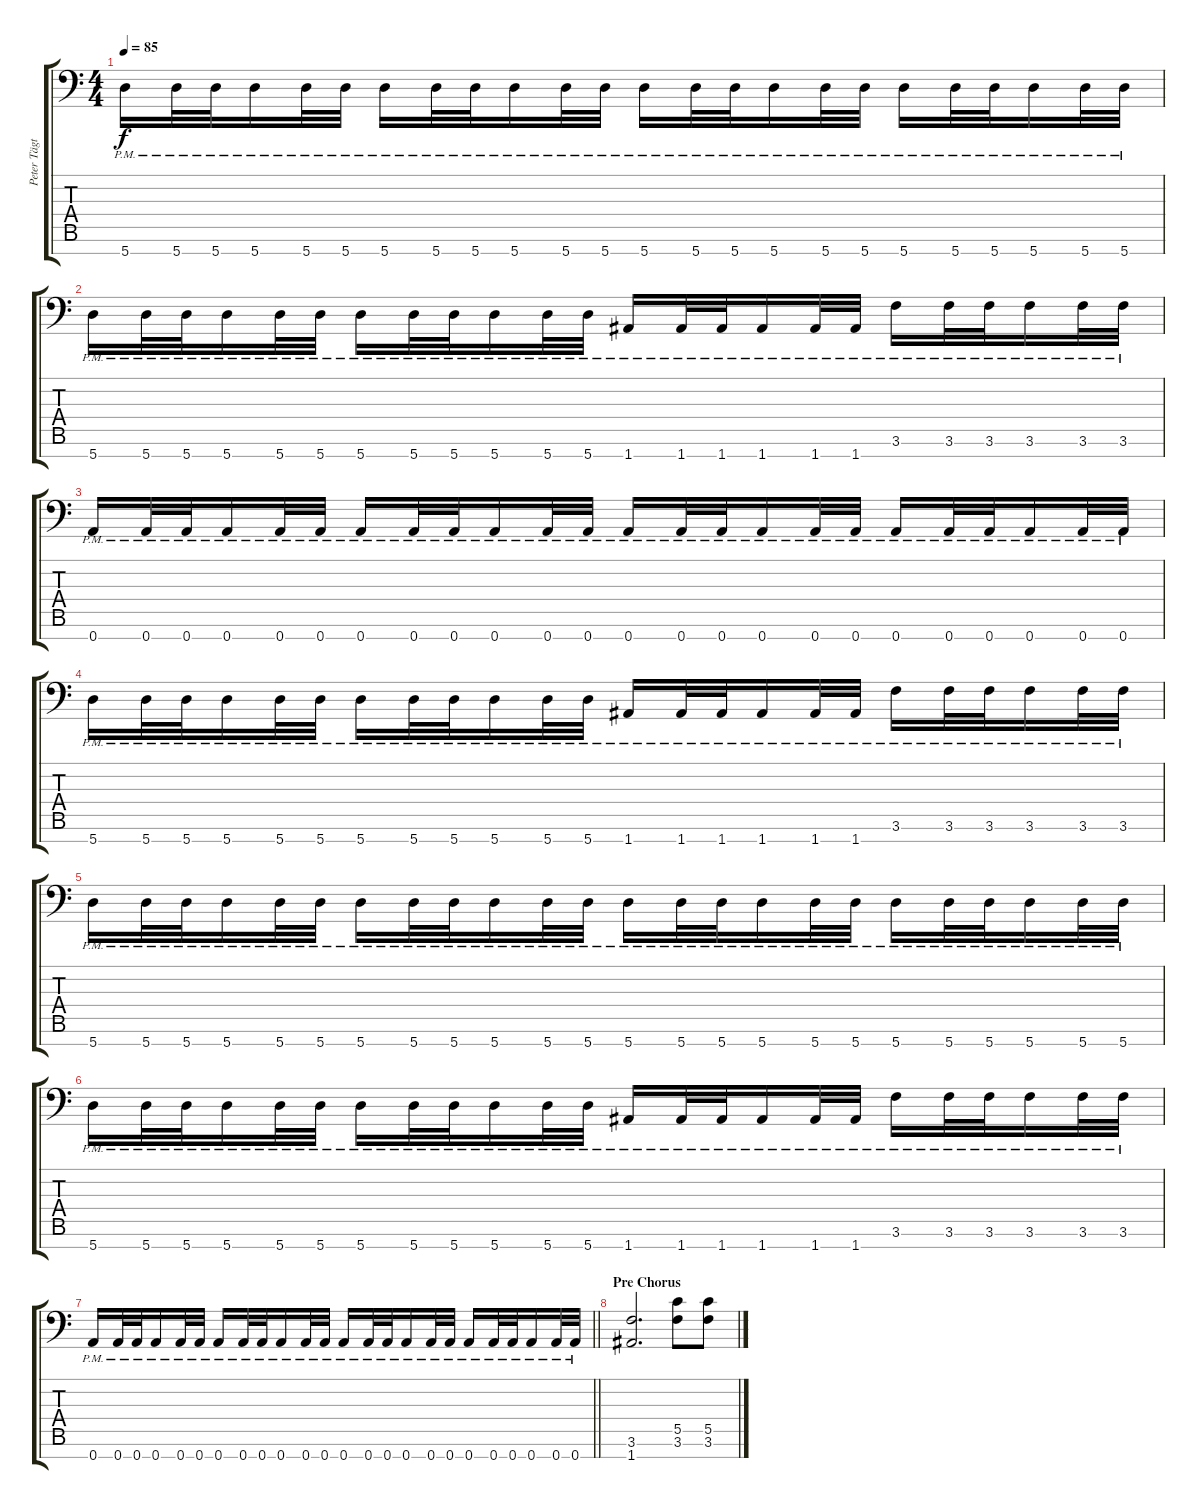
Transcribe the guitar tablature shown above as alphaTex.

\track ("Peter Tägtgren (7 string guitar)" "Peter Tägt") {instrument overdrivenguitar}
\staff {score tabs}
\tuning (D4 A3 F3 C3 G2 D2 A1) {hide}
\ts (4 4)
\tempo 85
\clef f4
\ks c
5.7{pm}.16{dy f} 5.7{pm}.32 5.7{pm}.32 5.7{pm}.16 5.7{pm}.32 5.7{pm}.32 5.7{pm}.16 5.7{pm}.32 5.7{pm}.32 5.7{pm}.16 5.7{pm}.32 5.7{pm}.32 5.7{pm}.16 5.7{pm}.32 5.7{pm}.32 5.7{pm}.16 5.7{pm}.32 5.7{pm}.32 5.7{pm}.16 5.7{pm}.32 5.7{pm}.32 5.7{pm}.16 5.7{pm}.32 5.7{pm}.32 |
5.7{pm}.16 5.7{pm}.32 5.7{pm}.32 5.7{pm}.16 5.7{pm}.32 5.7{pm}.32 5.7{pm}.16 5.7{pm}.32 5.7{pm}.32 5.7{pm}.16 5.7{pm}.32 5.7{pm}.32 1.7{pm}.16 1.7{pm}.32 1.7{pm}.32 1.7{pm}.16 1.7{pm}.32 1.7{pm}.32 3.6{pm}.16 3.6{pm}.32 3.6{pm}.32 3.6{pm}.16 3.6{pm}.32 3.6{pm}.32 |
0.7{pm}.16 0.7{pm}.32 0.7{pm}.32 0.7{pm}.16 0.7{pm}.32 0.7{pm}.32 0.7{pm}.16 0.7{pm}.32 0.7{pm}.32 0.7{pm}.16 0.7{pm}.32 0.7{pm}.32 0.7{pm}.16 0.7{pm}.32 0.7{pm}.32 0.7{pm}.16 0.7{pm}.32 0.7{pm}.32 0.7{pm}.16 0.7{pm}.32 0.7{pm}.32 0.7{pm}.16 0.7{pm}.32 0.7{pm}.32 |
5.7{pm}.16 5.7{pm}.32 5.7{pm}.32 5.7{pm}.16 5.7{pm}.32 5.7{pm}.32 5.7{pm}.16 5.7{pm}.32 5.7{pm}.32 5.7{pm}.16 5.7{pm}.32 5.7{pm}.32 1.7{pm}.16 1.7{pm}.32 1.7{pm}.32 1.7{pm}.16 1.7{pm}.32 1.7{pm}.32 3.6{pm}.16 3.6{pm}.32 3.6{pm}.32 3.6{pm}.16 3.6{pm}.32 3.6{pm}.32 |
5.7{pm}.16 5.7{pm}.32 5.7{pm}.32 5.7{pm}.16 5.7{pm}.32 5.7{pm}.32 5.7{pm}.16 5.7{pm}.32 5.7{pm}.32 5.7{pm}.16 5.7{pm}.32 5.7{pm}.32 5.7{pm}.16 5.7{pm}.32 5.7{pm}.32 5.7{pm}.16 5.7{pm}.32 5.7{pm}.32 5.7{pm}.16 5.7{pm}.32 5.7{pm}.32 5.7{pm}.16 5.7{pm}.32 5.7{pm}.32 |
5.7{pm}.16 5.7{pm}.32 5.7{pm}.32 5.7{pm}.16 5.7{pm}.32 5.7{pm}.32 5.7{pm}.16 5.7{pm}.32 5.7{pm}.32 5.7{pm}.16 5.7{pm}.32 5.7{pm}.32 1.7{pm}.16 1.7{pm}.32 1.7{pm}.32 1.7{pm}.16 1.7{pm}.32 1.7{pm}.32 3.6{pm}.16 3.6{pm}.32 3.6{pm}.32 3.6{pm}.16 3.6{pm}.32 3.6{pm}.32 |
\barLineRight lightlight
0.7{pm}.16 0.7{pm}.32 0.7{pm}.32 0.7{pm}.16 0.7{pm}.32 0.7{pm}.32 0.7{pm}.16 0.7{pm}.32 0.7{pm}.32 0.7{pm}.16 0.7{pm}.32 0.7{pm}.32 0.7{pm}.16 0.7{pm}.32 0.7{pm}.32 0.7{pm}.16 0.7{pm}.32 0.7{pm}.32 0.7{pm}.16 0.7{pm}.32 0.7{pm}.32 0.7{pm}.16 0.7{pm}.32 0.7{pm}.32 |
\section ("" "Pre Chorus")
(3.6 1.7).2{d} (5.5 3.6).8 (5.5 3.6).8
